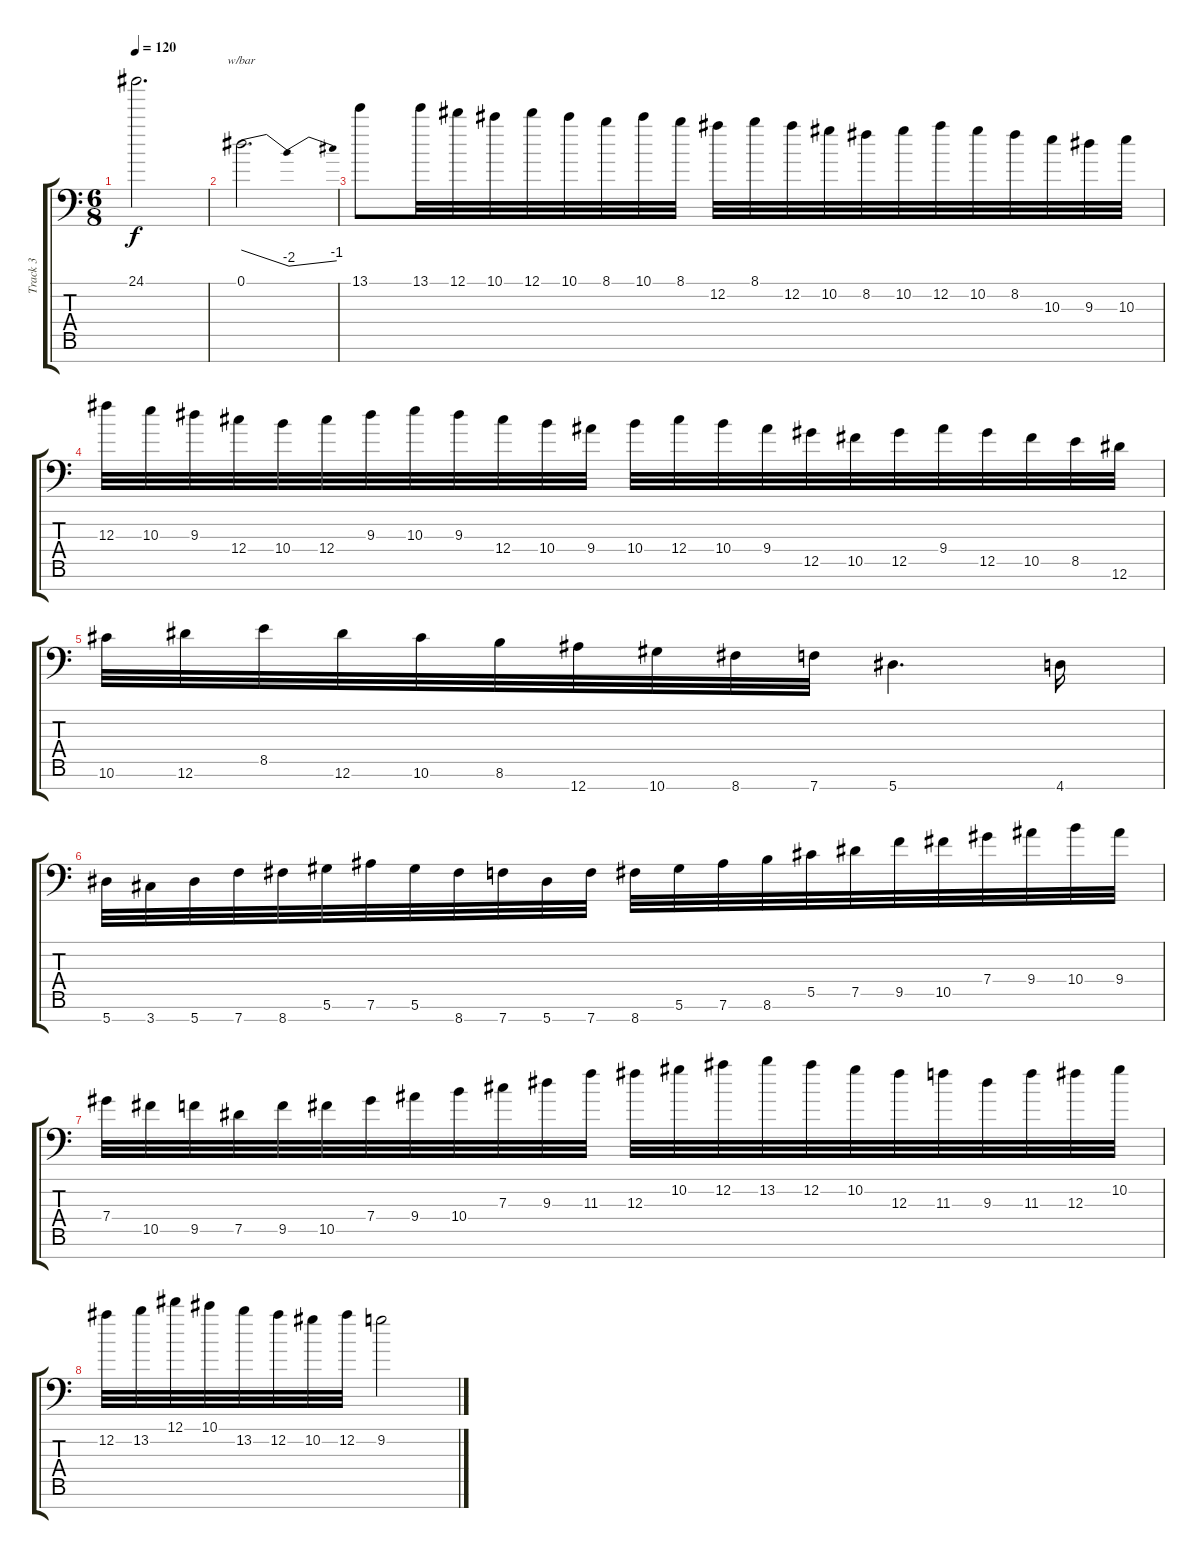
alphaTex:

\track ("Track 3" "Track 3") {instrument distortionguitar}
\staff {score tabs}
\tuning (Eb4 Bb3 Gb3 Db3 Ab2 Eb2 Bb1) {hide}
\ts (6 8)
\tempo 120
\clef f4
\ks c
24.1.2{d dy f} |
0.1.2{d tbe (dip default 0 0 30 -8 60 -4)} |
13.1.8 13.1.32 12.1.32 10.1.32 12.1.32 10.1.32 8.1.32 10.1.32 8.1.32 12.2.32 8.1.32 12.2.32 10.2.32 8.2.32 10.2.32 12.2.32 10.2.32 8.2.32 10.3.32 9.3.32 10.3.32 |
12.3.32 10.3.32 9.3.32 12.4.32 10.4.32 12.4.32 9.3.32 10.3.32 9.3.32 12.4.32 10.4.32 9.4.32 10.4.32 12.4.32 10.4.32 9.4.32 12.5.32 10.5.32 12.5.32 9.4.32 12.5.32 10.5.32 8.5.32 12.6.32 |
10.6.32 12.6.32 8.5.32 12.6.32 10.6.32 8.6.32 12.7.32 10.7.32 8.7.32 7.7.32 5.7.4{d} 4.7.16 |
5.7.32 3.7.32 5.7.32 7.7.32 8.7.32 5.6.32 7.6.32 5.6.32 8.7.32 7.7.32 5.7.32 7.7.32 8.7.32 5.6.32 7.6.32 8.6.32 5.5.32 7.5.32 9.5.32 10.5.32 7.4.32 9.4.32 10.4.32 9.4.32 |
7.4.32 10.5.32 9.5.32 7.5.32 9.5.32 10.5.32 7.4.32 9.4.32 10.4.32 7.3.32 9.3.32 11.3.32 12.3.32 10.2.32 12.2.32 13.2.32 12.2.32 10.2.32 12.3.32 11.3.32 9.3.32 11.3.32 12.3.32 10.2.32 |
12.2.32 13.2.32 12.1.32 10.1.32 13.2.32 12.2.32 10.2.32 12.2.32 9.2.2
